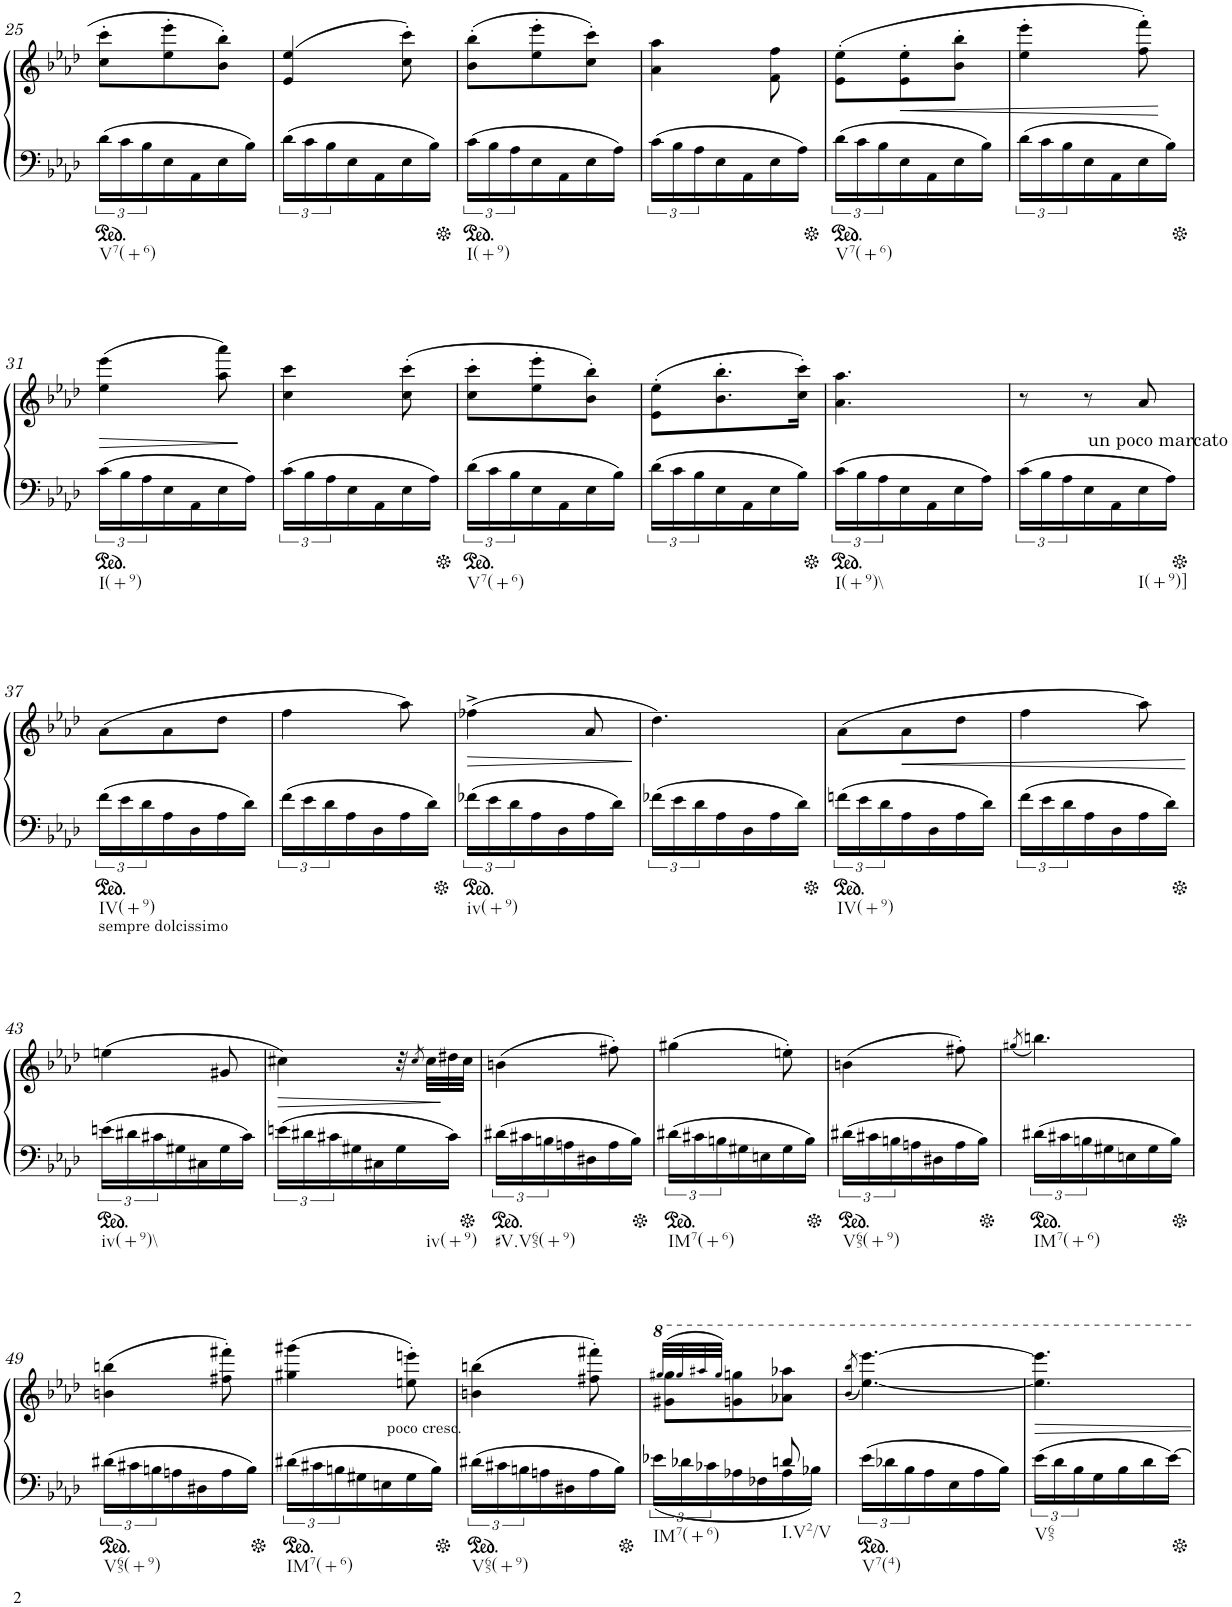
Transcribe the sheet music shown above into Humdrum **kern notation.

**kern	**kern	**dynam
*part1	*part1	*part1
*staff2	*staff1	*staff1/2
*I"Piano	*	*
*I'Pno.	*	*
!!LO:PB:g=z
*clefF4	*clefG2	*
*k[b-e-a-d-]	*k[b-e-a-d-]	*
*M3/8	*M3/8	*
=25	=25	=25
!LO:TX:b:t=V7(+6)	!	!
24d-\LL	8cc\' 8ccc\'L	.
24c\	.	.
24B-\	.	.
16E-\	8ee-\' 8eee-\'	.
16AA-\	.	.
16E-\	8b-\' 8bb-\'J	.
16B-\JJ	.	.
=26	=26	=26
24d-\LL	(4e-/ 4ee-/	.
24c\	.	.
24B-\	.	.
16E-\	.	.
16AA-\	.	.
16E-\	8cc\' 8ccc\')	.
16B-\JJ	.	.
=27	=27	=27
!LO:TX:b:t=I(+9)	!	!
24c\LL	(8b-\' 8bb-\'L	.
24B-\	.	.
24A-\	.	.
16E-\	8ee-\' 8eee-\'	.
16AA-\	.	.
16E-\	8cc\' 8ccc\'J)	.
16A-\JJ	.	.
=28	=28	=28
24c\LL	4a-\ 4aa-\	.
24B-\	.	.
24A-\	.	.
16E-\	.	.
16AA-\	.	.
16E-\	8f\ 8ff\	.
16A-\JJ	.	.
=29	=29	=29
!LO:TX:b:t=V7(+6)	!	!
24d-\LL	(8e-\' 8ee-\'L	.
24c\	.	.
24B-\	.	.
16E-\	8e-\' 8ee-\'	.
16AA-\	.	.
16E-\	8b-\' 8bb-\'J	.
16B-\JJ	.	.
=30	=30	=30
24d-\LL	4ee-\' 4eee-\'	.
24c\	.	.
24B-\	.	.
16E-\	.	.
16AA-\	.	.
16E-\	8ff\' 8fff\')	.
16B-\JJ	.	.
!!LO:LB:g=z
=31	=31	=31
!LO:TX:b:t=I(+9)	!	!
24c\LL	(4ee-\ 4eee-\	.
24B-\	.	.
24A-\	.	.
16E-\	.	.
16AA-\	.	.
16E-\	8aa-\ 8aaa-\)	.
16A-\JJ	.	.
=32	=32	=32
24c\LL	4cc\ 4ccc\	.
24B-\	.	.
24A-\	.	.
16E-\	.	.
16AA-\	.	.
16E-\	(8cc\' 8ccc\'	.
16A-\JJ	.	.
=33	=33	=33
!LO:TX:b:t=V7(+6)	!	!
24d-\LL	8cc\' 8ccc\'L	.
24c\	.	.
24B-\	.	.
16E-\	8ee-\' 8eee-\'	.
16AA-\	.	.
16E-\	8b-\' 8bb-\'J)	.
16B-\JJ	.	.
=34	=34	=34
24d-\LL	(8e-\' 8ee-\'L	.
24c\	.	.
24B-\	.	.
16E-\	8.b-\' 8.bb-\'	.
16AA-\	.	.
16E-\	.	.
16B-\JJ	16cc\' 16ccc\'Jk)	.
=35	=35	=35
!LO:TX:b:t=I(+9)\\	!	!
24c\LL	4.a-\ 4.aa-\	.
24B-\	.	.
24A-\	.	.
16E-\	.	.
16AA-\	.	.
16E-\	.	.
16A-\JJ	.	.
=36	=36	=36
24c\LL	8r	.
24B-\	.	.
24A-\	.	.
16E-\	8r	.
16AA-\	.	.
!	!LO:TX:b:t=un poco marcato	!
!LO:TX:b:t=I(+9)]	!	!
16E-\	8a-/	.
16A-\JJ	.	.
!!LO:LB:g=z
=37	=37	=37
!LO:TX:b:t=sempre dolcissimo	!	!
!LO:TX:b:t=IV(+9)	!	!
24f\LL	(8a-\L	.
24e-\	.	.
24d-\	.	.
16A-\	8a-\	.
16D-\	.	.
16A-\	8dd-\J	.
16d-\JJ	.	.
=38	=38	=38
24f\LL	4ff\	.
24e-\	.	.
24d-\	.	.
16A-\	.	.
16D-\	.	.
16A-\	8aa-\)	.
16d-\JJ	.	.
=39	=39	=39
!LO:TX:b:t=iv(+9)	!	!
!	!	!LO:HP:b
24f-X\LL	(4ff-X^\	>
24e-\	.	.
24d-\	.	.
16A-\	.	.
16D-\	.	.
16A-\	8a-/	.
16d-\JJ	.	.
.	.	]
=40	=40	=40
24f-X\LL	4.dd-\)	.
24e-\	.	.
24d-\	.	.
16A-\	.	.
16D-\	.	.
16A-\	.	.
16d-\JJ	.	.
=41	=41	=41
!LO:TX:b:t=IV(+9)	!	!
24fn\LL	(8a-\L	.
24e-\	.	.
24d-\	.	.
!	!	!LO:HP:b
16A-\	8a-\	<
16D-\	.	.
16A-\	8dd-\J	.
16d-\JJ	.	.
=42	=42	=42
24f\LL	4ff\	.
24e-\	.	.
24d-\	.	.
16A-\	.	.
16D-\	.	.
16A-\	8aa-\)	.
16d-\JJ	.	.
.	.	[
!!LO:LB:g=z
=43	=43	=43
!LO:TX:b:t=iv(+9)\\	!	!
24en\LL	(4een\	.
24d#X\	.	.
24c#X\	.	.
16G#X\	.	.
16C#X\	.	.
16G#\	8g#X/	.
16c#\JJ	.	.
=44	=44	=44
!	!	!LO:HP:b
24en\LL	4cc#X\)	>
24d#X\	.	.
24c#X\	.	.
16G#X\	.	.
16C#X\	.	.
!LO:TX:b:t=iv(+9)	!	!
16G#\	32r	.
.	8qcc#/	.
.	32cc#\LLL	.
16c#\JJ	32dd#X\	]
.	32cc#\JJJ	.
=45	=45	=45
!LO:TX:b:t=#V.V65(+9)	!	!
24d#X\LL	(4bn\	.
24c#X\	.	.
24Bn\	.	.
16An\	.	.
16D#X\	.	.
16A\	8ff#X'\)	.
16B\JJ	.	.
=46	=46	=46
!LO:TX:b:t=IM7(+6)	!	!
24d#X\LL	(4gg#X\	.
24c#X\	.	.
24Bn\	.	.
16G#X\	.	.
16En\	.	.
16G#\	8een'\)	.
16B\JJ	.	.
=47	=47	=47
!LO:TX:b:t=V65(+9)	!	!
24d#X\LL	(4bn\	.
24c#X\	.	.
24Bn\	.	.
16An\	.	.
16D#X\	.	.
16A\	8ff#X'\)	.
16B\JJ	.	.
=48	=48	=48
.	(8qgg#X/	.
!LO:TX:b:t=IM7(+6)	!	!
24d#X\LL	4.bbn\)	.
24c#X\	.	.
24Bn\	.	.
16G#X\	.	.
16En\	.	.
16G#\	.	.
16B\JJ	.	.
!!LO:LB:g=z
=49	=49	=49
!LO:TX:b:t=V65(+9)	!	!
24d#X\LL	(4bn\ 4bbn\	.
24c#X\	.	.
24Bn\	.	.
16An\	.	.
16D#X\	.	.
16A\	8ff#X\' 8fff#X\')	.
16B\JJ	.	.
=50	=50	=50
!LO:TX:b:t=IM7(+6)	!	!
24d#X\LL	(4gg#X\ 4ggg#X\	.
24c#X\	.	.
24Bn\	.	.
16G#X\	.	.
16En\	.	.
!	!LO:TX:b:t=poco cresc.	!
16G#\	8een\' 8eeen\')	.
16B\JJ	.	.
=51	=51	=51
!LO:TX:b:t=V65(+9)	!	!
24d#X\LL	(4bn\ 4bbn\	.
24c#X\	.	.
24Bn\	.	.
16An\	.	.
16D#X\	.	.
16A\	8ff#X\' 8fff#X\')	.
16B\JJ	.	.
=52	=52	=52
*^	*^	*
!LO:TX:b:t=IM7(+6)	!	!	!	!
4ryy	24e-X\LL	(32ggg#X!/LLL	8gg#X\ 8ggg#\L	.
.	.	32ggg#!/	.	.
.	24d-X\	.	.	.
.	.	32aaa#X!/	.	.
.	24c-X\	.	.	.
.	.	32ggg#!/JJJ)	.	.
.	16A-X\	4ryy	8ggn\ 8gggn\	.
.	16F-X\	.	.	.
!LO:TX:b:t=I.V2/V	!	!	!	!
8dn/	16A-\	.	8aa-X\ 8aaa-X\J	.
.	16B-X\JJ	.	.	.
*v	*v	*	*	*
*	*v	*v	*
=53	=53	=53
.	(8qbb-/ 8qbbb-/	.
!LO:TX:b:t=V7(4)	!	!
24e-\LL	[4.eee-\ [4.eeee-\)	.
24d-X\	.	.
24B-\	.	.
16A-\	.	.
16E-\	.	.
16A-\	.	.
16B-\JJ	.	.
=54	=54	=54
!LO:TX:b:t=V65	!	!
24e-\LL	4.eee-\] 4.eeee-\]	.
24d-\	.	.
24B-\	.	.
16G\	.	.
16B-\	.	.
16d-\	.	.
[16e-\JJ	.	.
=	=	=
*-	*-	*-
